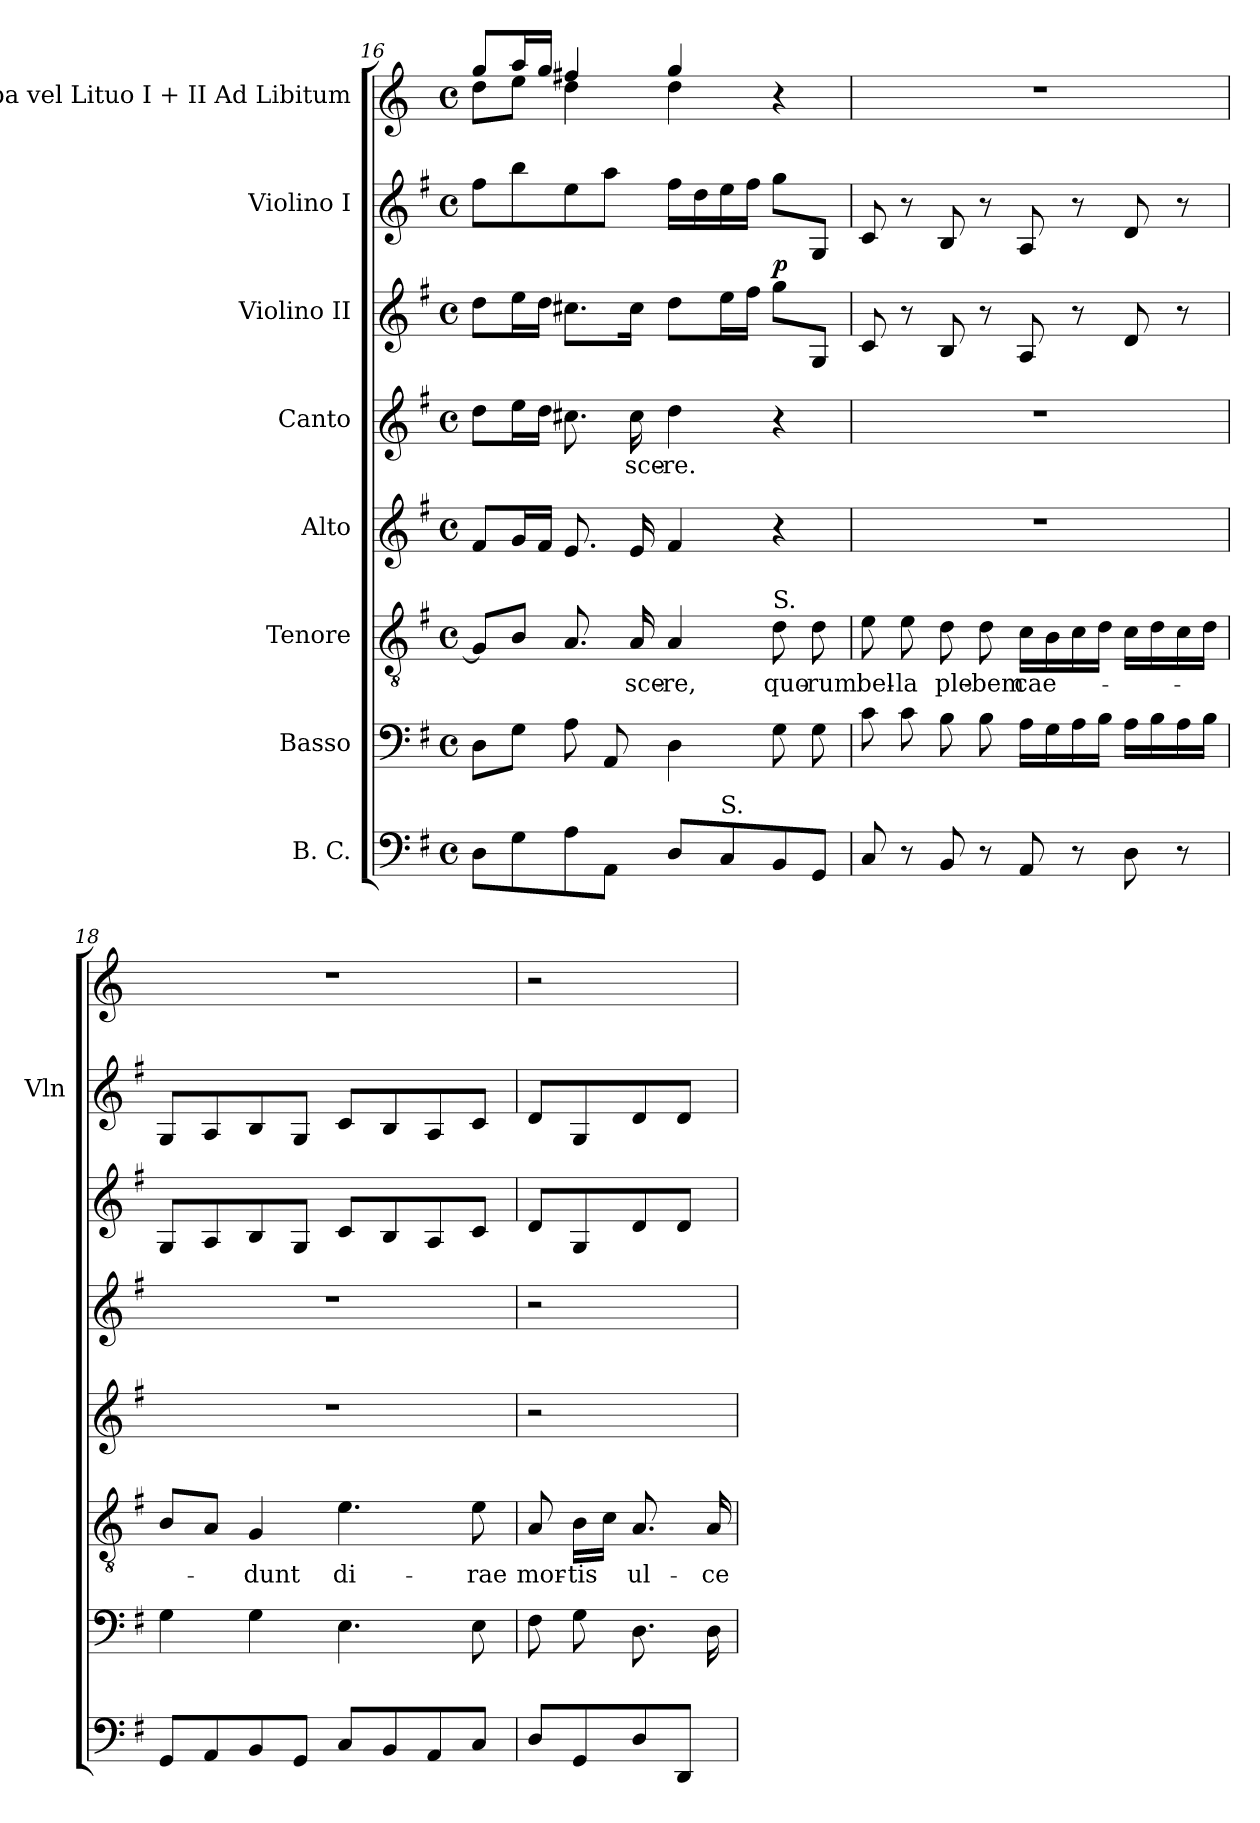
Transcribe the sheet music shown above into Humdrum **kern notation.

**kern	**kern	**kern	**text	**kern	**kern	**text	**kern	**dynam	**kern	**kern
*part8	*part7	*part6	*part6	*part5	*part4	*part4	*part3	*part3	*part2	*part1
*staff8	*staff7	*staff6	*staff6	*staff5	*staff4	*staff4	*staff3	*staff3	*staff2	*staff1
*I"B. C.	*I"Basso	*I"Tenore	*	*I"Alto	*I"Canto	*	*I"Violino II	*	*I"Violino I	*I"Tuba vel Lituo I + II Ad Libitum
*	*	*	*	*	*	*	*	*	*I'Vln	*
*clefF4	*clefF4	*clefGv2	*	*clefG2	*clefG2	*	*clefG2	*	*clefG2	*clefG2
*	*	*	*	*	*	*	*	*	*	*ITrd3c5
*k[f#]	*k[f#]	*k[f#]	*	*k[f#]	*k[f#]	*	*k[f#]	*	*k[f#]	*k[f#]
*M4/4	*M4/4	*M4/4	*	*M4/4	*M4/4	*	*M4/4	*	*M4/4	*M4/4
*met(c)	*met(c)	*met(c)	*	*met(c)	*met(c)	*	*met(c)	*	*met(c)	*met(c)
=16	=16	=16	=16	=16	=16	=16	=16	=16	=16	=16
*	*	*	*	*	*	*	*	*	*	*^
8D\L	8D\L	8G/L]	.	8f#/L	8dd\L	.	8dd\L	.	8ff#\L	8dd/L	8a\L
8G\	8G\J	8B/J	.	16g/L	16ee\L	.	16ee\L	.	8bb\	16ee/L	8b\J
.	.	.	.	16f#/JJ	16dd\JJ	.	16dd\JJ	.	.	16dd/JJ	.
8A\	8A\	8.A/	.	8.e/	8.cc#X\	.	8.cc#X\L	.	8ee\	4cc#X/	4a\
8AA\J	8AA/	.	.	.	.	.	.	.	8aa\J	.	.
!	!	!	!LO:LY:b	!	!	!LO:LY:b	!	!	!	!	!
.	.	16A/	-sce-	16e/	16cc#\	-sce-	16cc#\Jk	.	.	.	.
!	!	!	!LO:LY:b	!	!	!LO:LY:b	!	!	!	!	!
8D/L	4D\	4A/	-re,	4f#/	4dd\	-re.	8dd\L	.	16ff#\LL	4dd/	4a\
.	.	.	.	.	.	.	.	.	16dd\	.	.
!LO:TX:a:t=S.	!	!	!	!	!	!	!	!	!	!	!
8C/	.	.	.	.	.	.	16ee\L	.	16ee\	.	.
.	.	.	.	.	.	.	16ff#\JJ	.	16ff#\JJ	.	.
!	!	!LO:TX:a:t=S.	!	!	!	!	!	!	!	!	!
!	!	!	!LO:LY:b	!	!	!	!	!LO:DY:a	!	!	!
8BB/	8G\	8d\	quo-	4r	4r	.	8gg\L	p	8gg\L	4r	4ryy
!	!	!	!LO:LY:b	!	!	!	!	!	!	!	!
8GG/J	8G\	8d\	-rum	.	.	.	8G/J	.	8G/J	.	.
*	*	*	*	*	*	*	*	*	*	*v	*v
!!LO:LB:g=z
=17	=17	=17	=17	=17	=17	=17	=17	=17	=17	=17
!	!	!	!LO:LY:b	!	!	!	!	!	!	!
8C/	8c\	8e\	bel-	1r	1r	.	8c/	.	8c/	1r
!	!	!	!LO:LY:b	!	!	!	!	!	!	!
8r	8c\	8e\	-la	.	.	.	8r	.	8r	.
!	!	!	!LO:LY:b	!	!	!	!	!	!	!
8BB/	8B\	8d\	ple-	.	.	.	8B/	.	8B/	.
!	!	!	!LO:LY:b	!	!	!	!	!	!	!
8r	8B\	8d\	-bem	.	.	.	8r	.	8r	.
!	!	!	!LO:LY:b	!	!	!	!	!	!	!
8AA/	16A\LL	16c\LL	cae-	.	.	.	8A/	.	8A/	.
.	16G\	16B\	.	.	.	.	.	.	.	.
8r	16A\	16c\	.	.	.	.	8r	.	8r	.
.	16B\JJ	16d\JJ	.	.	.	.	.	.	.	.
8D\	16A\LL	16c\LL	.	.	.	.	8d/	.	8d/	.
.	16B\	16d\	.	.	.	.	.	.	.	.
8r	16A\	16c\	.	.	.	.	8r	.	8r	.
.	16B\JJ	16d\JJ	.	.	.	.	.	.	.	.
=18	=18	=18	=18	=18	=18	=18	=18	=18	=18	=18
8GG/L	4G\	8B/L	.	1r	1r	.	8G/L	.	8G/L	1r
8AA/	.	8A/J	.	.	.	.	8A/	.	8A/	.
!	!	!	!LO:LY:b	!	!	!	!	!	!	!
8BB/	4G\	4G/	-dunt	.	.	.	8B/	.	8B/	.
8GG/J	.	.	.	.	.	.	8G/J	.	8G/J	.
!	!	!	!LO:LY:b	!	!	!	!	!	!	!
8C/L	4.E\	4.e\	di-	.	.	.	8c/L	.	8c/L	.
8BB/	.	.	.	.	.	.	8B/	.	8B/	.
8AA/	.	.	.	.	.	.	8A/	.	8A/	.
!	!	!	!LO:LY:b	!	!	!	!	!	!	!
8C/J	8E\	8e\	-rae	.	.	.	8c/J	.	8c/J	.
=19	=19	=19	=19	=19	=19	=19	=19	=19	=19	=19
!	!	!	!LO:LY:b	!	!	!	!	!	!	!
8D/L	8F#\	8A/	mor-	2r	2r	.	8d/L	.	8d/L	2r
!	!	!	!LO:LY:b	!	!	!	!	!	!	!
8GG/	8G\	16B\LL	-tis	.	.	.	8G/	.	8G/	.
.	.	16c\JJ	.	.	.	.	.	.	.	.
!	!	!	!LO:LY:b	!	!	!	!	!	!	!
8D/	8.D\	8.A/	ul-	.	.	.	8d/	.	8d/	.
8DD/J	.	.	.	.	.	.	8d/J	.	8d/J	.
!	!	!	!LO:LY:b	!	!	!	!	!	!	!
.	16D\	16A/	-ce-	.	.	.	.	.	.	.
=	=	=	=	=	=	=	=	=	=	=
*-	*-	*-	*-	*-	*-	*-	*-	*-	*-	*-
